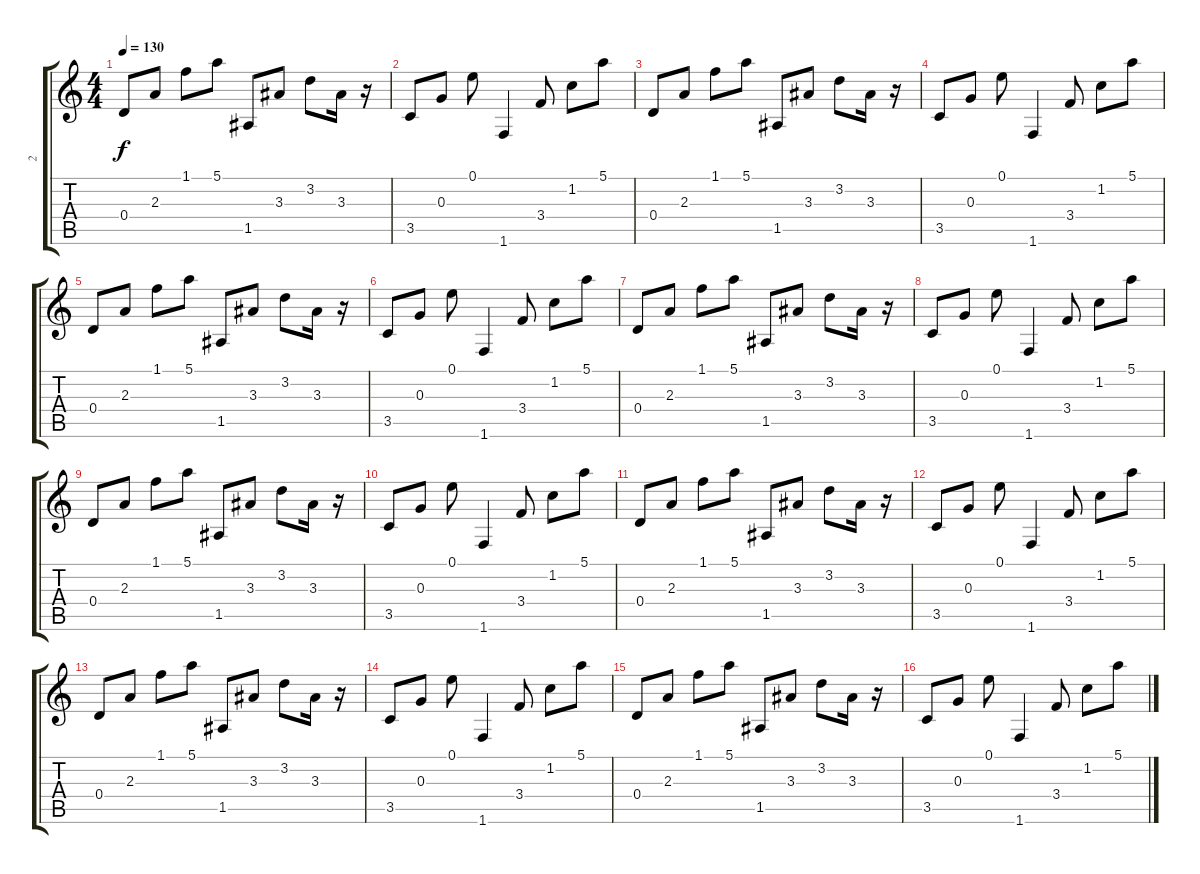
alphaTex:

\track ("2" "2") {instrument acousticguitarsteel}
\staff {score tabs}
\tuning (E4 B3 G3 D3 A2 E2) {hide}
\ts (4 4)
\tempo 130
\clef g2
\ks c
0.4.8{dy f} 2.3.8 1.1.8 5.1.8 1.5.8 3.3.8 3.2.8 3.3.16 r.16 |
3.5.8 0.3.8 0.1.8 1.6.4 3.4.8 1.2.8 5.1.8 |
0.4.8 2.3.8 1.1.8 5.1.8 1.5.8 3.3.8 3.2.8 3.3.16 r.16 |
3.5.8 0.3.8 0.1.8 1.6.4 3.4.8 1.2.8 5.1.8 |
0.4.8 2.3.8 1.1.8 5.1.8 1.5.8 3.3.8 3.2.8 3.3.16 r.16 |
3.5.8 0.3.8 0.1.8 1.6.4 3.4.8 1.2.8 5.1.8 |
0.4.8 2.3.8 1.1.8 5.1.8 1.5.8 3.3.8 3.2.8 3.3.16 r.16 |
3.5.8 0.3.8 0.1.8 1.6.4 3.4.8 1.2.8 5.1.8 |
0.4.8 2.3.8 1.1.8 5.1.8 1.5.8 3.3.8 3.2.8 3.3.16 r.16 |
3.5.8 0.3.8 0.1.8 1.6.4 3.4.8 1.2.8 5.1.8 |
0.4.8 2.3.8 1.1.8 5.1.8 1.5.8 3.3.8 3.2.8 3.3.16 r.16 |
3.5.8 0.3.8 0.1.8 1.6.4 3.4.8 1.2.8 5.1.8 |
0.4.8 2.3.8 1.1.8 5.1.8 1.5.8 3.3.8 3.2.8 3.3.16 r.16 |
3.5.8 0.3.8 0.1.8 1.6.4 3.4.8 1.2.8 5.1.8 |
0.4.8 2.3.8 1.1.8 5.1.8 1.5.8 3.3.8 3.2.8 3.3.16 r.16 |
3.5.8 0.3.8 0.1.8 1.6.4 3.4.8 1.2.8 5.1.8
